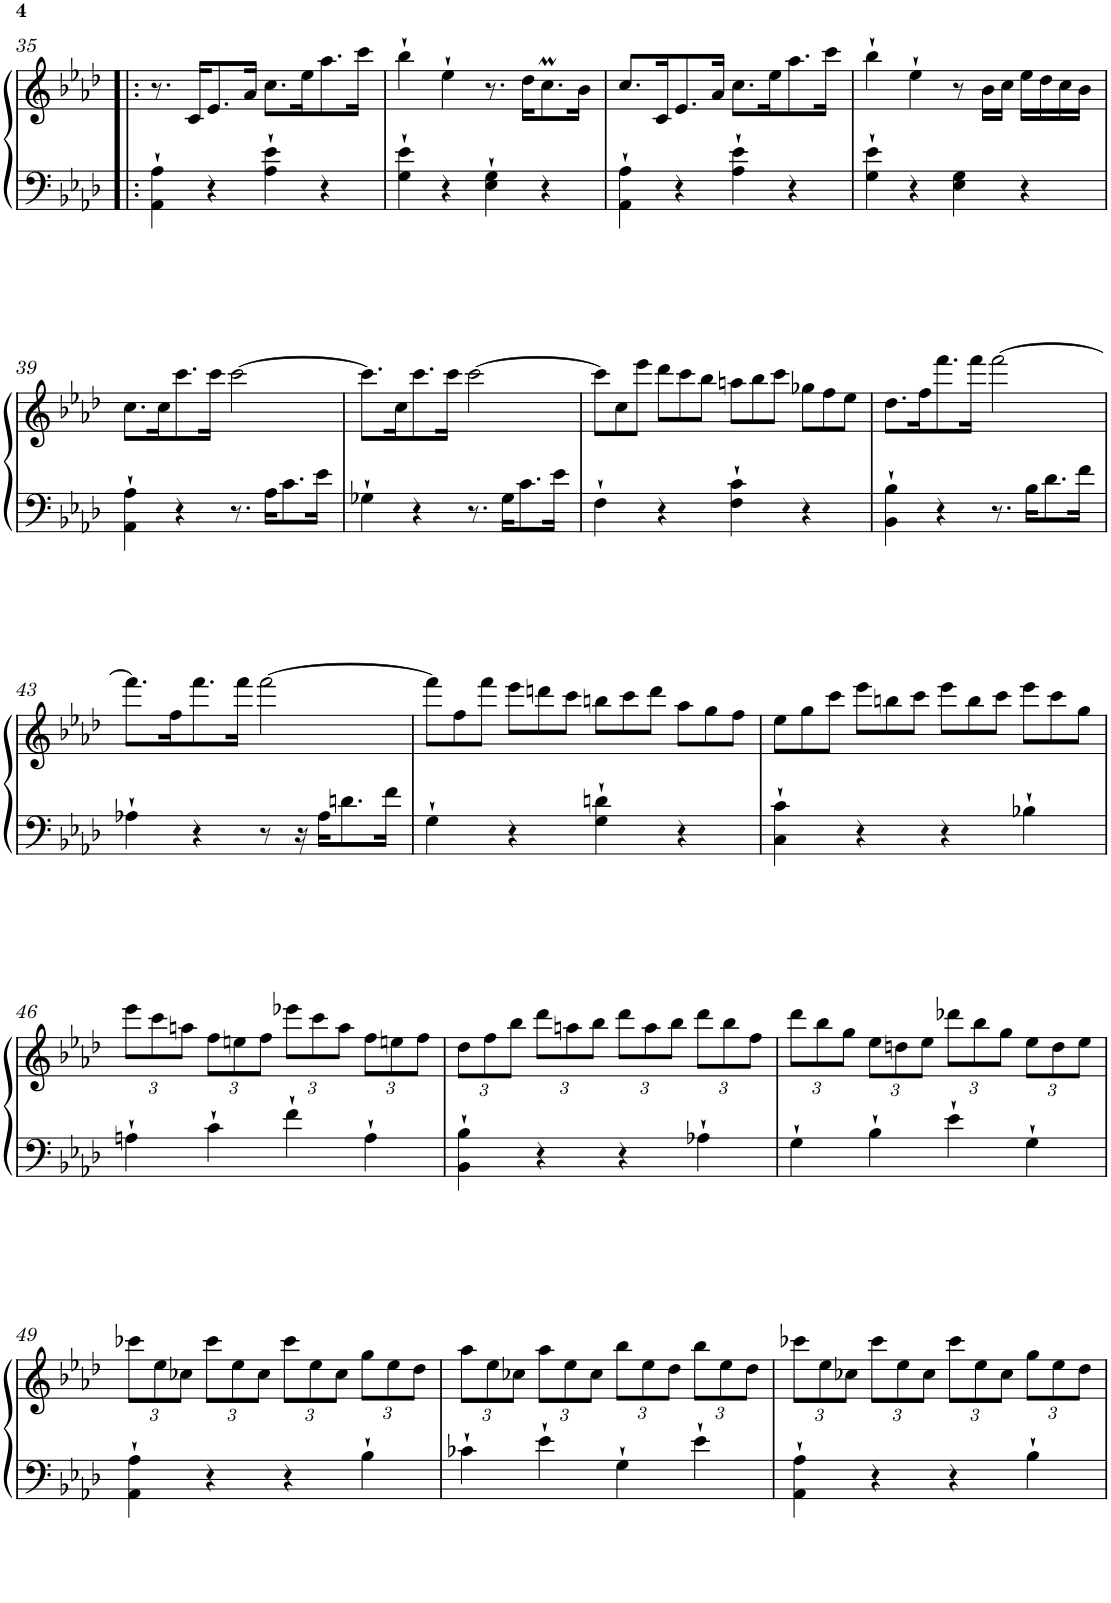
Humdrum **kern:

**kern	**kern
*part1	*part1
*staff2	*staff1
*I"Фортепиано	*
!!LO:PB:g=z
*clefF4	*clefG2
*k[b-e-a-d-]	*k[b-e-a-d-]
*f:	*f:
*M4/4	*M4/4
*met(c)	*met(c)
=35!|:	=35!|:
4AA-\` 4A-\`	8.r
.	16c/KL
4r	8.e-/
.	16a-/Jk
4A-\` 4e-\`	8.cc\L
.	16ee-\K
4r	8.aa-\
.	16ccc\Jk
=36	=36
4G\` 4e-\`	4bb-`\
4r	4ee-`\
4E-\` 4G\`	8.r
.	16dd-\KL
4r	8.ccm\
.	16b-\Jk
=37	=37
4AA-\` 4A-\`	8.cc/L
.	16c/K
4r	8.e-/
.	16a-/Jk
4A-\` 4e-\`	8.cc\L
.	16ee-\K
4r	8.aa-\
.	16ccc\Jk
=38	=38
4G\` 4e-\`	4bb-`\
4r	4ee-`\
4E-\ 4G\	8r
.	16b-\LL
.	16cc\JJ
4r	16ee-\LL
.	16dd-\
.	16cc\
.	16b-\JJ
!!LO:LB:g=z
=39	=39
4AA-\` 4A-\`	8.cc\L
.	16cc\K
4r	8.ccc\
.	16ccc\Jk
8.r	[2ccc\
16A-\KL	.
8.c\	.
16e-\Jk	.
=40	=40
4G-X`\	8.ccc\L]
.	16cc\K
4r	8.ccc\
.	16ccc\Jk
8.r	[2ccc\
16G-\KL	.
8.c\	.
16e-\Jk	.
=41	=41
*	*Xtuplet
4F`\	12ccc\L]
.	12cc\
.	12eee-\J
4r	12ddd-\L
.	12ccc\
.	12bb-\J
4F\` 4c\`	12aan\L
.	12bb-\
.	12ccc\J
4r	12gg-X\L
.	12ff\
.	12ee-\J
=42	=42
4BB-\` 4B-\`	8.dd-\L
.	16ff\K
4r	8.fff\
.	16fff\Jk
8.r	[2fff\
16B-\KL	.
8.d-\	.
16f\Jk	.
!!LO:LB:g=z
=43	=43
4A-X`\	8.fff\L]
.	16ff\K
4r	8.fff\
.	16fff\Jk
8r	[2fff\
16r	.
16A-\KL	.
8.dn\	.
16f\Jk	.
=44	=44
4G`\	12fff\L]
.	12ff\
.	12fff\J
4r	12eee-\L
.	12dddn\
.	12ccc\J
4G\` 4dn\`	12bbn\L
.	12ccc\
.	12ddd\J
4r	12aa-\L
.	12gg\
.	12ff\J
=45	=45
4C\` 4c\`	12ee-\L
.	12gg\
.	12ccc\J
4r	12eee-\L
.	12bbn\
.	12ccc\J
4r	12eee-\L
.	12bb\
.	12ccc\J
4B-X`\	12eee-\L
.	12ccc\
.	12gg\J
!!LO:LB:g=z
=46	=46
*	*tuplet
*	*Xbrackettup
4An`\	12eee-\L
.	12ccc\
.	12aan\J
4c`\	12ff\L
.	12een\
.	12ff\J
4f`\	12eee-X\L
.	12ccc\
.	12aa\J
4A`\	12ff\L
.	12een\
.	12ff\J
=47	=47
4BB-\` 4B-\`	12dd-\L
.	12ff\
.	12bb-\J
4r	12ddd-\L
.	12aan\
.	12bb-\J
4r	12ddd-\L
.	12aa\
.	12bb-\J
4A-X`\	12ddd-\L
.	12bb-\
.	12ff\J
=48	=48
4G`\	12ddd-\L
.	12bb-\
.	12gg\J
4B-`\	12ee-\L
.	12ddn\
.	12ee-\J
4e-`\	12ddd-X\L
.	12bb-\
.	12gg\J
4G`\	12ee-\L
.	12dd\
.	12ee-\J
!!LO:LB:g=z
=49	=49
4AA-\` 4A-\`	12ccc-X\L
.	12ee-\
.	12cc-X\J
4r	12ccc-\L
.	12ee-\
.	12cc-\J
4r	12ccc-\L
.	12ee-\
.	12cc-\J
4B-`\	12gg\L
.	12ee-\
.	12dd-\J
=50	=50
4c-X`\	12aa-\L
.	12ee-\
.	12cc-X\J
4e-`\	12aa-\L
.	12ee-\
.	12cc-\J
4G`\	12bb-\L
.	12ee-\
.	12dd-\J
4e-`\	12bb-\L
.	12ee-\
.	12dd-\J
=51	=51
4AA-\` 4A-\`	12ccc-X\L
.	12ee-\
.	12cc-X\J
4r	12ccc-\L
.	12ee-\
.	12cc-\J
4r	12ccc-\L
.	12ee-\
.	12cc-\J
4B-`\	12gg\L
.	12ee-\
.	12dd-\J
=	=
*-	*-
